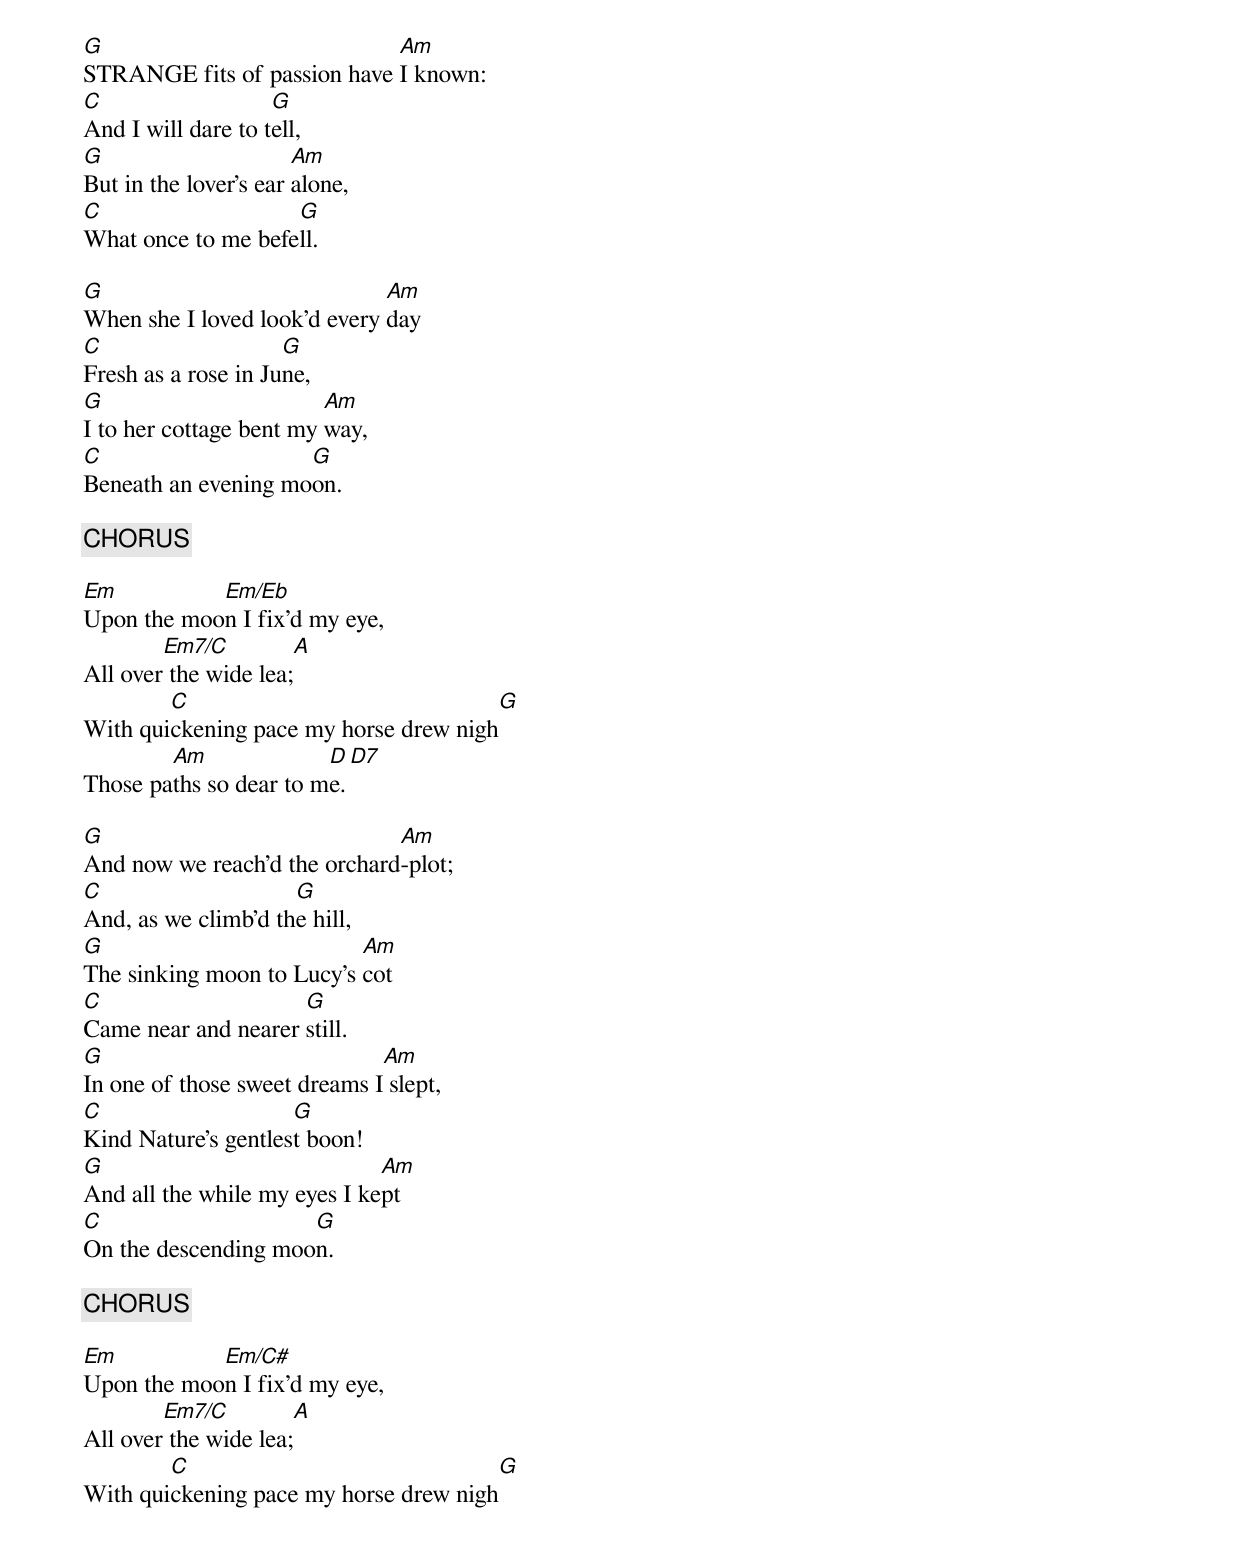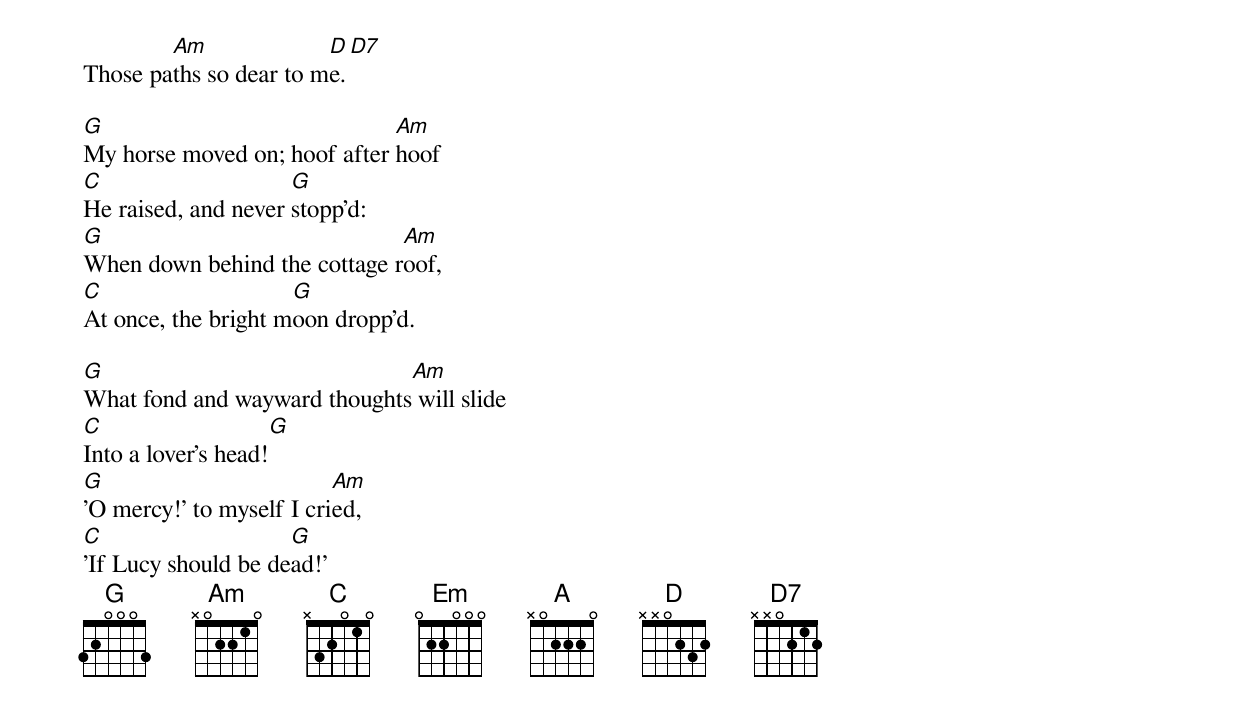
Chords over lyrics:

G                            Am
STRANGE fits of passion have I known:
C                   G
And I will dare to tell,
G                      Am
But in the lover's ear alone,
C                   G
What once to me befell.

G                             Am
When she I loved look'd every day
C                    G
Fresh as a rose in June,
G                        Am
I to her cottage bent my way,
C                    G
Beneath an evening moon.

[CHORUS]

Em          Em/Eb
Upon the moon I fix'd my eye,
	Em7/C	        A
All over the wide lea;
	C				G
With quickening pace my horse drew nigh
	Am		D	D7
Those paths so dear to me.

G                             Am
And now we reach'd the orchard-plot;
C                    G
And, as we climb'd the hill,
G                          Am
The sinking moon to Lucy's cot
C                    G
Came near and nearer still.
G                             Am
In one of those sweet dreams I slept,
C                    G
Kind Nature's gentlest boon!
G                             Am
And all the while my eyes I kept
C                    G
On the descending moon.

[CHORUS]

Em          Em/C#
Upon the moon I fix'd my eye,
	Em7/C	        A
All over the wide lea;
	C				G
With quickening pace my horse drew nigh
	Am		D	D7
Those paths so dear to me.

G                             Am
My horse moved on; hoof after hoof
C                    G
He raised, and never stopp'd:
G                             Am
When down behind the cottage roof,
C                    G
At once, the bright moon dropp'd.

G                             Am
What fond and wayward thoughts will slide
C                    G
Into a lover's head!
G                         Am
'O mercy!' to myself I cried,
C                    G
'If Lucy should be dead!'
